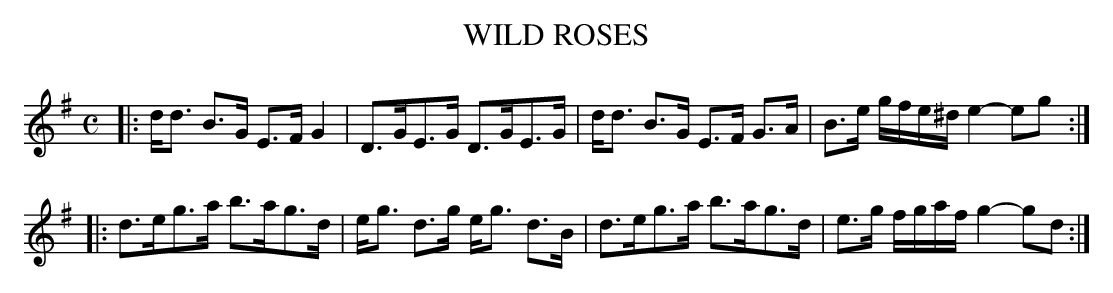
X:1
T: WILD ROSES
M: C
L: 1/8
K: G
|:\
d<d B>G E>F G2 | D>GE>G D>GE>G |\
d<d B>G E>F G>A | B>e g/f/e/^d/ e2- eg :|
|:\
d>eg>a b>ag>d | e<g d>g e<g d>B |\
d>eg>a b>ag>d | e>g f/g/a/f/ g2- gd :|
